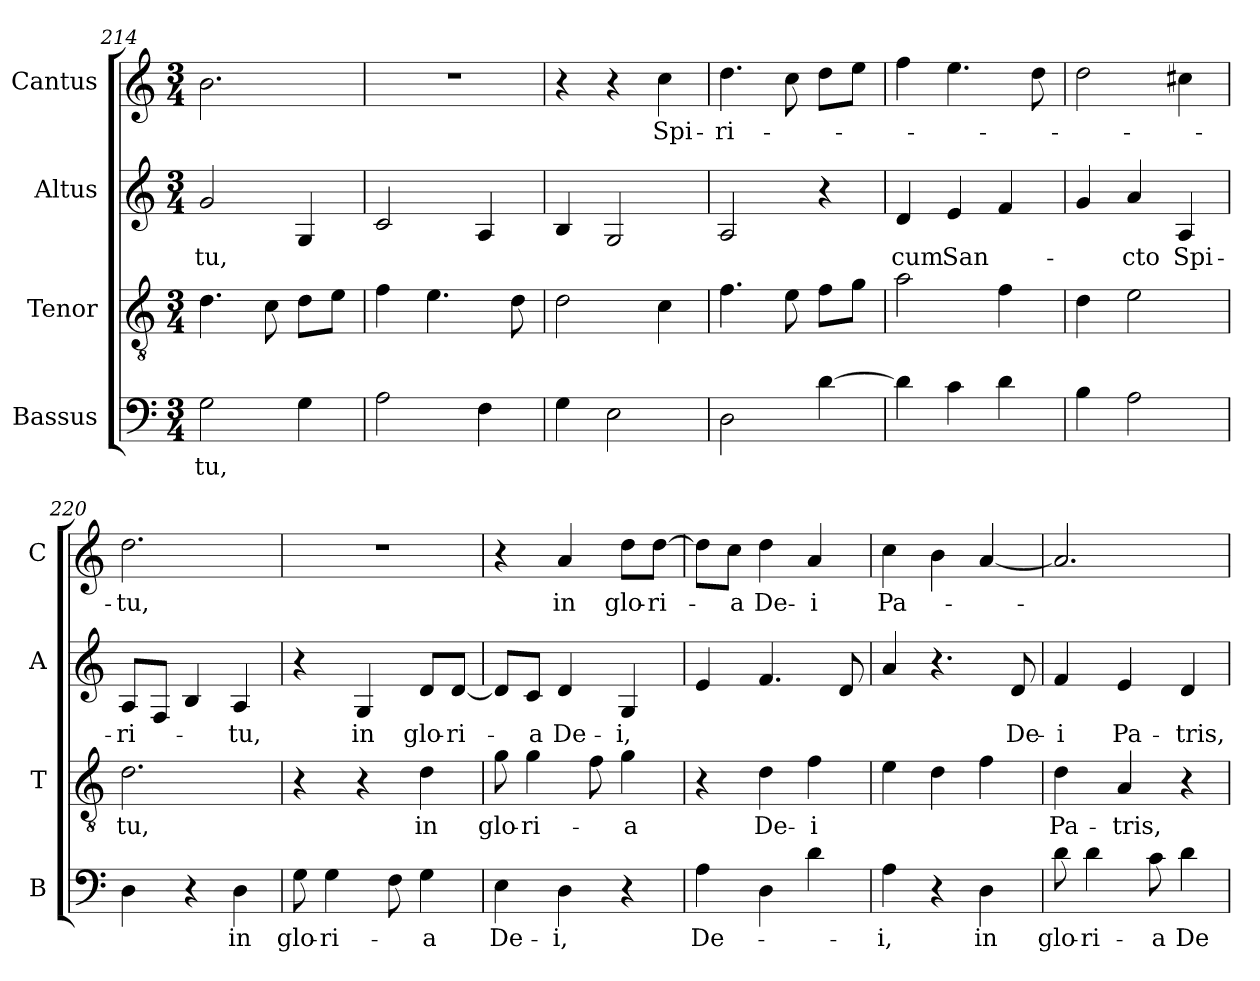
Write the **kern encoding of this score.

**kern	**text	**kern	**text	**kern	**text	**kern	**text
*part4	*part4	*part3	*part3	*part2	*part2	*part1	*part1
*staff4	*staff4	*staff3	*staff3	*staff2	*staff2	*staff1	*staff1
*I"Bassus	*	*I"Tenor	*	*I"Altus	*	*I"Cantus	*
*I'B	*	*I'T	*	*I'A	*	*I'C	*
*clefF4	*	*clefGv2	*	*clefG2	*	*clefG2	*
*k[]	*	*k[]	*	*k[]	*	*k[]	*
*C:	*	*C:	*	*C:	*	*C:	*
*M3/4	*	*M3/4	*	*M3/4	*	*M3/4	*
=214	=214	=214	=214	=214	=214	=214	=214
!	!LO:LY:b	!	!	!	!	!	!
!	!	!	!	!	!LO:LY:b	!	!
2G\	-tu,	4.d\	.	2g/	-tu,	2.b\	.
.	.	8c\	.	.	.	.	.
4G\	.	8d\L	.	4G/	.	.	.
.	.	8e\J	.	.	.	.	.
=215	=215	=215	=215	=215	=215	=215	=215
2A\	.	4f\	.	2c/	.	2.r	.
.	.	4.e\	.	.	.	.	.
4F\	.	.	.	4A/	.	.	.
.	.	8d\	.	.	.	.	.
=216	=216	=216	=216	=216	=216	=216	=216
4G\	.	2d\	.	4B/	.	4r	.
2E\	.	.	.	2G/	.	4r	.
!	!	!	!	!	!	!	!LO:LY:b
.	.	4c\	.	.	.	4cc\	Spi-
!!LO:LB:g=z
=217	=217	=217	=217	=217	=217	=217	=217
!	!	!	!	!	!	!	!LO:LY:b
2D\	.	4.f\	.	2A/	.	4.dd\	-ri-
.	.	8e\	.	.	.	8cc\	.
[4d\	.	8f\L	.	4r	.	8dd\L	.
.	.	8g\J	.	.	.	8ee\J	.
=218	=218	=218	=218	=218	=218	=218	=218
!	!	!	!	!	!LO:LY:b	!	!
4d\]	.	2a\	.	4d/	cum	4ff\	.
!	!	!	!	!	!LO:LY:b	!	!
4c\	.	.	.	4e/	San-	4.ee\	.
4d\	.	4f\	.	4f/	.	.	.
.	.	.	.	.	.	8dd\	.
=219	=219	=219	=219	=219	=219	=219	=219
4B\	.	4d\	.	4g/	.	2dd\	.
!	!	!	!	!	!LO:LY:b	!	!
2A\	.	2e\	.	4a/	-cto	.	.
!	!	!	!	!	!LO:LY:b	!	!
.	.	.	.	4A/	Spi-	4cc#X\	.
=220	=220	=220	=220	=220	=220	=220	=220
!	!	!	!LO:LY:b	!	!	!	!
!	!	!	!	!	!LO:LY:b	!	!
!	!	!	!	!	!	!	!LO:LY:b
4D\	.	2.d\	-tu,	8A/L	-ri-	2.dd\	-tu,
.	.	.	.	8F/J	.	.	.
4r	.	.	.	4B/	.	.	.
!	!LO:LY:b	!	!	!	!	!	!
!	!	!	!	!	!LO:LY:b	!	!
4D\	in	.	.	4A/	-tu,	.	.
=221	=221	=221	=221	=221	=221	=221	=221
!	!LO:LY:b	!	!	!	!	!	!
8G\	glo-	4r	.	4r	.	2.r	.
!	!LO:LY:b	!	!	!	!	!	!
4G\	-ri-	.	.	.	.	.	.
!	!	!	!	!	!LO:LY:b	!	!
.	.	4r	.	4G/	in	.	.
8F\	.	.	.	.	.	.	.
!	!LO:LY:b	!	!	!	!	!	!
!	!	!	!LO:LY:b	!	!	!	!
!	!	!	!	!	!LO:LY:b	!	!
4G\	-a	4d\	in	8d/L	glo-	.	.
!	!	!	!	!	!LO:LY:b	!	!
.	.	.	.	[8d/J	-ri-	.	.
=222	=222	=222	=222	=222	=222	=222	=222
!	!LO:LY:b	!	!	!	!	!	!
!	!	!	!LO:LY:b	!	!	!	!
4E\	De-	8g\	glo-	8d/L]	.	4r	.
!	!	!	!LO:LY:b	!	!	!	!
!	!	!	!	!	!LO:LY:b	!	!
.	.	4g\	-ri-	8c/J	-a	.	.
!	!LO:LY:b	!	!	!	!	!	!
!	!	!	!	!	!LO:LY:b	!	!
!	!	!	!	!	!	!	!LO:LY:b
4D\	-i,	.	.	4d/	De-	4a/	in
.	.	8f\	.	.	.	.	.
!	!	!	!LO:LY:b	!	!	!	!
!	!	!	!	!	!LO:LY:b	!	!
!	!	!	!	!	!	!	!LO:LY:b
4r	.	4g\	-a	4G/	-i,	8dd\L	glo-
!	!	!	!	!	!	!	!LO:LY:b
.	.	.	.	.	.	[8dd\J	-ri-
=223	=223	=223	=223	=223	=223	=223	=223
!	!LO:LY:b	!	!	!	!	!	!
4A\	De-	4r	.	4e/	.	8dd\L]	.
!	!	!	!	!	!	!	!LO:LY:b
.	.	.	.	.	.	8cc\J	-a
!	!	!	!LO:LY:b	!	!	!	!
!	!	!	!	!	!	!	!LO:LY:b
4D\	.	4d\	De-	4.f/	.	4dd\	De-
!	!	!	!LO:LY:b	!	!	!	!
!	!	!	!	!	!	!	!LO:LY:b
4d\	.	4f\	-i	.	.	4a/	-i
.	.	.	.	8d/	.	.	.
!!LO:LB:g=z
=224	=224	=224	=224	=224	=224	=224	=224
!	!LO:LY:b	!	!	!	!	!	!
!	!	!	!	!	!	!	!LO:LY:b
4A\	-i,	4e\	.	4a/	.	4cc\	Pa-
4r	.	4d\	.	4.r	.	4b\	.
!	!LO:LY:b	!	!	!	!	!	!
4D\	in	4f\	.	.	.	[4a/	.
!	!	!	!	!	!LO:LY:b	!	!
.	.	.	.	8d/	De-	.	.
=225	=225	=225	=225	=225	=225	=225	=225
!	!LO:LY:b	!	!	!	!	!	!
!	!	!	!LO:LY:b	!	!	!	!
!	!	!	!	!	!LO:LY:b	!	!
8d\	glo-	4d\	Pa-	4f/	-i	2.a/]	.
!	!LO:LY:b	!	!	!	!	!	!
4d\	-ri-	.	.	.	.	.	.
!	!	!	!LO:LY:b	!	!	!	!
!	!	!	!	!	!LO:LY:b	!	!
.	.	4A/	-tris,	4e/	Pa-	.	.
!	!LO:LY:b	!	!	!	!	!	!
8c\	-a	.	.	.	.	.	.
!	!LO:LY:b	!	!	!	!	!	!
!	!	!	!	!	!LO:LY:b	!	!
4d\	De-	4r	.	4d/	-tris,	.	.
=	=	=	=	=	=	=	=
*-	*-	*-	*-	*-	*-	*-	*-
